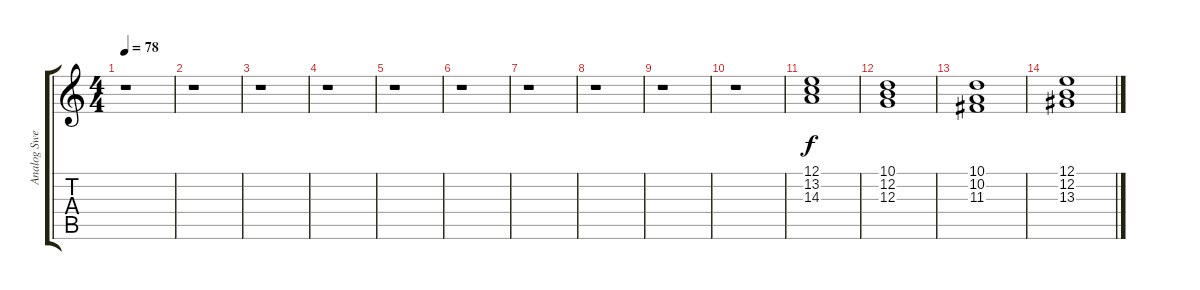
\track ("Analog Sweep" "Analog Swe") {instrument pad8sweep}
\staff {score tabs}
\tuning (E4 B3 G3 D3 A2 E2) {hide}
\ts (4 4)
\tempo 78
\clef g2
\ks c
r.1{dy f} |
r.1 |
r.1 |
r.1 |
r.1 |
r.1 |
r.1 |
r.1 |
r.1 |
r.1 |
(12.1 13.2 14.3).1 |
(10.1 12.2 12.3).1 |
(10.1 10.2 11.3).1 |
(12.1 12.2 13.3).1
